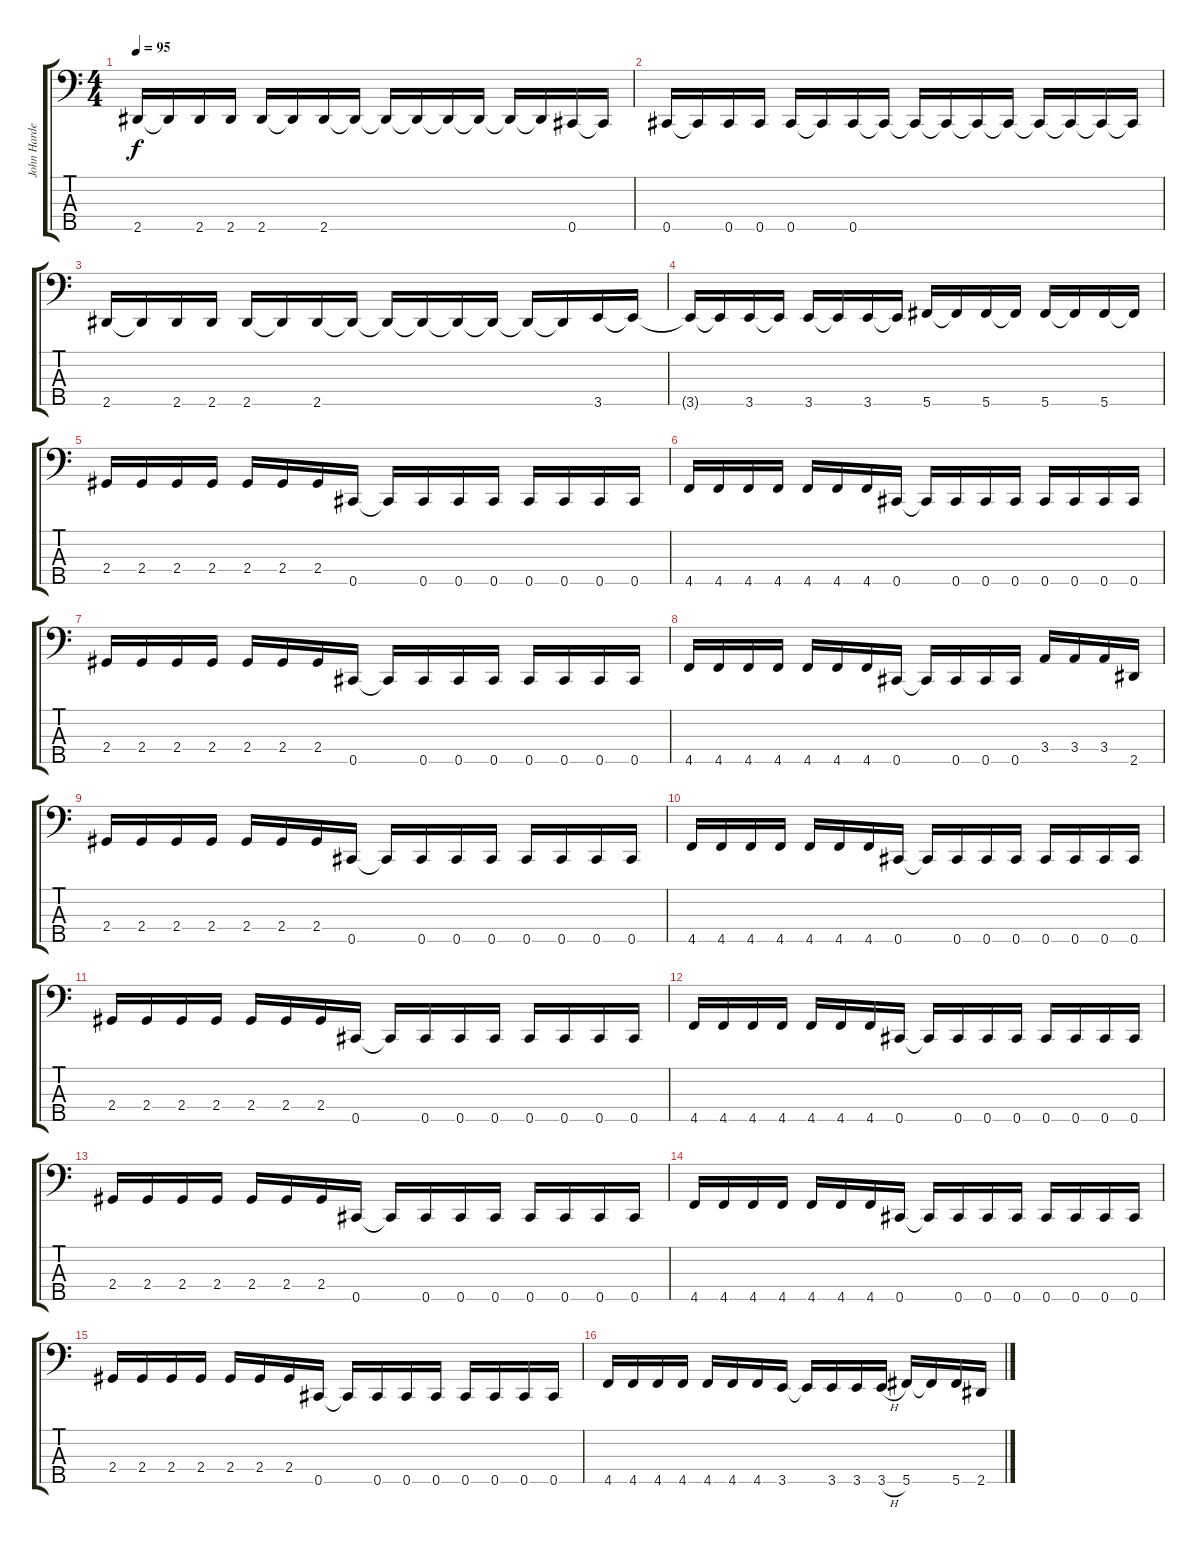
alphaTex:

\track ("John Harder (Bass Guitar)" "John Harde") {instrument fretlessbass}
\staff {score tabs}
\tuning (A2 E2 B1 Gb1 Db1) {hide}
\ts (4 4)
\tempo 95
\clef f4
\ks c
2.5.16{dy f} 2.5{t}.16 2.5.16 2.5.16 2.5.16 2.5{t}.16 2.5.16 2.5{t}.16 2.5{t}.16 2.5{t}.16 2.5{t}.16 2.5{t}.16 2.5{t}.16 2.5{t}.16 0.5.16 0.5{t}.16 |
0.5.16 0.5{t}.16 0.5.16 0.5.16 0.5.16 0.5{t}.16 0.5.16 0.5{t}.16 0.5{t}.16 0.5{t}.16 0.5{t}.16 0.5{t}.16 0.5{t}.16 0.5{t}.16 0.5{t}.16 0.5{t}.16 |
2.5.16 2.5{t}.16 2.5.16 2.5.16 2.5.16 2.5{t}.16 2.5.16 2.5{t}.16 2.5{t}.16 2.5{t}.16 2.5{t}.16 2.5{t}.16 2.5{t}.16 2.5{t}.16 3.5.16 3.5{t}.16 |
3.5{t}.16 3.5{t}.16 3.5.16 3.5{t}.16 3.5.16 3.5{t}.16 3.5.16 3.5{t}.16 5.5.16 5.5{t}.16 5.5.16 5.5{t}.16 5.5.16 5.5{t}.16 5.5.16 5.5{t}.16 |
2.4.16 2.4.16 2.4.16 2.4.16 2.4.16 2.4.16 2.4.16 0.5.16 0.5{t}.16 0.5.16 0.5.16 0.5.16 0.5.16 0.5.16 0.5.16 0.5.16 |
4.5.16 4.5.16 4.5.16 4.5.16 4.5.16 4.5.16 4.5.16 0.5.16 0.5{t}.16 0.5.16 0.5.16 0.5.16 0.5.16 0.5.16 0.5.16 0.5.16 |
2.4.16 2.4.16 2.4.16 2.4.16 2.4.16 2.4.16 2.4.16 0.5.16 0.5{t}.16 0.5.16 0.5.16 0.5.16 0.5.16 0.5.16 0.5.16 0.5.16 |
4.5.16 4.5.16 4.5.16 4.5.16 4.5.16 4.5.16 4.5.16 0.5.16 0.5{t}.16 0.5.16 0.5.16 0.5.16 3.4.16 3.4.16 3.4.16 2.5.16 |
2.4.16 2.4.16 2.4.16 2.4.16 2.4.16 2.4.16 2.4.16 0.5.16 0.5{t}.16 0.5.16 0.5.16 0.5.16 0.5.16 0.5.16 0.5.16 0.5.16 |
4.5.16 4.5.16 4.5.16 4.5.16 4.5.16 4.5.16 4.5.16 0.5.16 0.5{t}.16 0.5.16 0.5.16 0.5.16 0.5.16 0.5.16 0.5.16 0.5.16 |
2.4.16 2.4.16 2.4.16 2.4.16 2.4.16 2.4.16 2.4.16 0.5.16 0.5{t}.16 0.5.16 0.5.16 0.5.16 0.5.16 0.5.16 0.5.16 0.5.16 |
4.5.16 4.5.16 4.5.16 4.5.16 4.5.16 4.5.16 4.5.16 0.5.16 0.5{t}.16 0.5.16 0.5.16 0.5.16 0.5.16 0.5.16 0.5.16 0.5.16 |
2.4.16 2.4.16 2.4.16 2.4.16 2.4.16 2.4.16 2.4.16 0.5.16 0.5{t}.16 0.5.16 0.5.16 0.5.16 0.5.16 0.5.16 0.5.16 0.5.16 |
4.5.16 4.5.16 4.5.16 4.5.16 4.5.16 4.5.16 4.5.16 0.5.16 0.5{t}.16 0.5.16 0.5.16 0.5.16 0.5.16 0.5.16 0.5.16 0.5.16 |
2.4.16 2.4.16 2.4.16 2.4.16 2.4.16 2.4.16 2.4.16 0.5.16 0.5{t}.16 0.5.16 0.5.16 0.5.16 0.5.16 0.5.16 0.5.16 0.5.16 |
4.5.16 4.5.16 4.5.16 4.5.16 4.5.16 4.5.16 4.5.16 3.5.16 3.5{t}.16 3.5.16 3.5.16 3.5{h}.16 5.5.16 5.5{t}.16 5.5.16 2.5.16
